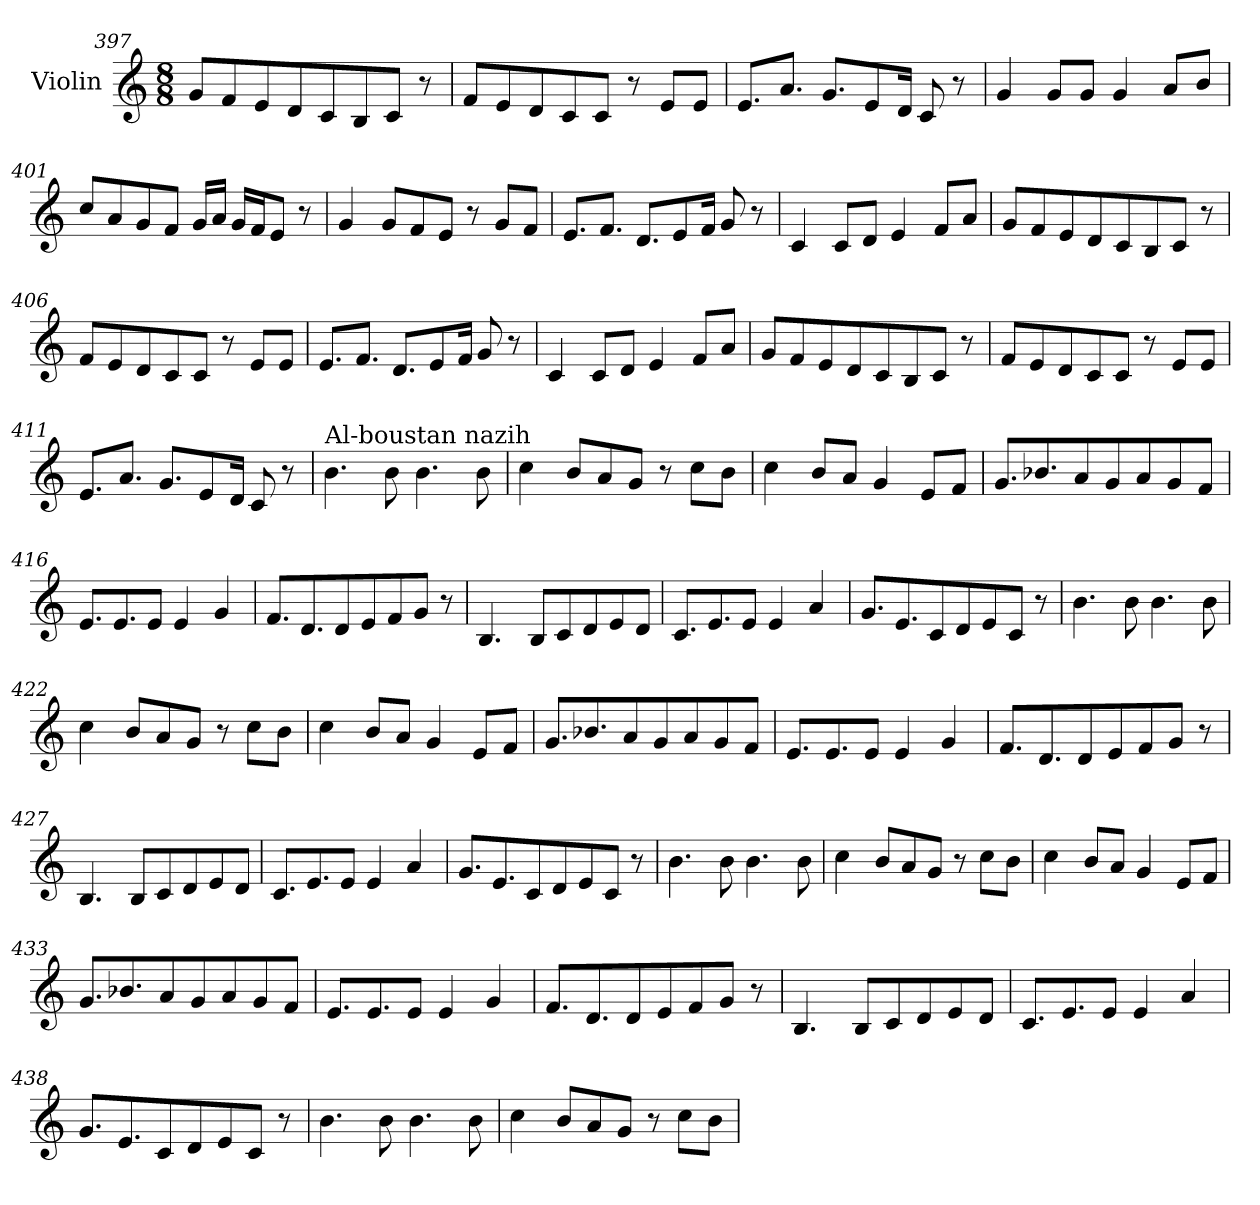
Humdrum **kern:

**kern
*part1
*staff1
*I"Violin
!!LO:PB:g=z
*clefG2
*k[]
*C:
*M8/8
=397
8g/L
8f/
8e/
8d/
8c/
8B/
8c/J
8r
=398
8f/L
8e/
8d/
8c/
8c/J
8r
8e/L
8e/J
!!LO:PB:g=z
=399
8.e/L
8.a/J
8.g/L
8e/
16d/Jk
8c/
8r
=400
4g/
8g/L
8g/J
4g/
8a/L
8b/J
!!LO:PB:g=z
=401
8cc/L
8a/
8g/
8f/J
16g/LL
16a/JJ
16g/LL
16f/J
8e/J
8r
=402
4g/
8g/L
8f/
8e/J
8r
8g/L
8f/J
!!LO:PB:g=z
=403
8.e/L
8.f/J
8.d/L
8e/
16f/Jk
8g/
8r
=404
4c/
8c/L
8d/J
4e/
8f/L
8a/J
!!LO:PB:g=z
=405
8g/L
8f/
8e/
8d/
8c/
8B/
8c/J
8r
=406
8f/L
8e/
8d/
8c/
8c/J
8r
8e/L
8e/J
!!LO:PB:g=z
=407
8.e/L
8.f/J
8.d/L
8e/
16f/Jk
8g/
8r
=408
4c/
8c/L
8d/J
4e/
8f/L
8a/J
!!LO:PB:g=z
=409
8g/L
8f/
8e/
8d/
8c/
8B/
8c/J
8r
=410
8f/L
8e/
8d/
8c/
8c/J
8r
8e/L
8e/J
!!LO:PB:g=z
=411
8.e/L
8.a/J
8.g/L
8e/
16d/Jk
8c/
8r
=412
!LO:TX:a:t=Al-boustan nazih
4.b\
8b\
4.b\
8b\
=413
4cc\
8b/L
8a/
8g/J
8r
8cc\L
8b\J
=414
4cc\
8b/L
8a/J
4g/
8e/L
8f/J
!!LO:PB:g=z
=415
8.g/L
8.b-X/
8a/
8g/
8a/
8g/
8f/J
=416
8.e/L
8.e/
8e/J
4e/
4g/
!!LO:PB:g=z
=417
8.f/L
8.d/
8d/
8e/
8f/
8g/J
8r
=418
4.B/
8B/L
8c/
8d/
8e/
8d/J
!!LO:PB:g=z
=419
8.c/L
8.e/
8e/J
4e/
4a/
=420
8.g/L
8.e/
8c/
8d/
8e/
8c/J
8r
=421
4.b\
8b\
4.b\
8b\
!!LO:PB:g=z
=422
4cc\
8b/L
8a/
8g/J
8r
8cc\L
8b\J
=423
4cc\
8b/L
8a/J
4g/
8e/L
8f/J
!!LO:PB:g=z
=424
8.g/L
8.b-X/
8a/
8g/
8a/
8g/
8f/J
=425
8.e/L
8.e/
8e/J
4e/
4g/
!!LO:PB:g=z
=426
8.f/L
8.d/
8d/
8e/
8f/
8g/J
8r
=427
4.B/
8B/L
8c/
8d/
8e/
8d/J
!!LO:PB:g=z
=428
8.c/L
8.e/
8e/J
4e/
4a/
=429
8.g/L
8.e/
8c/
8d/
8e/
8c/J
8r
=430
4.b\
8b\
4.b\
8b\
!!LO:PB:g=z
=431
4cc\
8b/L
8a/
8g/J
8r
8cc\L
8b\J
=432
4cc\
8b/L
8a/J
4g/
8e/L
8f/J
!!LO:PB:g=z
=433
8.g/L
8.b-X/
8a/
8g/
8a/
8g/
8f/J
=434
8.e/L
8.e/
8e/J
4e/
4g/
!!LO:PB:g=z
=435
8.f/L
8.d/
8d/
8e/
8f/
8g/J
8r
=436
4.B/
8B/L
8c/
8d/
8e/
8d/J
!!LO:PB:g=z
=437
8.c/L
8.e/
8e/J
4e/
4a/
=438
8.g/L
8.e/
8c/
8d/
8e/
8c/J
8r
=439
4.b\
8b\
4.b\
8b\
!!LO:PB:g=z
=440
4cc\
8b/L
8a/
8g/J
8r
8cc\L
8b\J
=
*-
